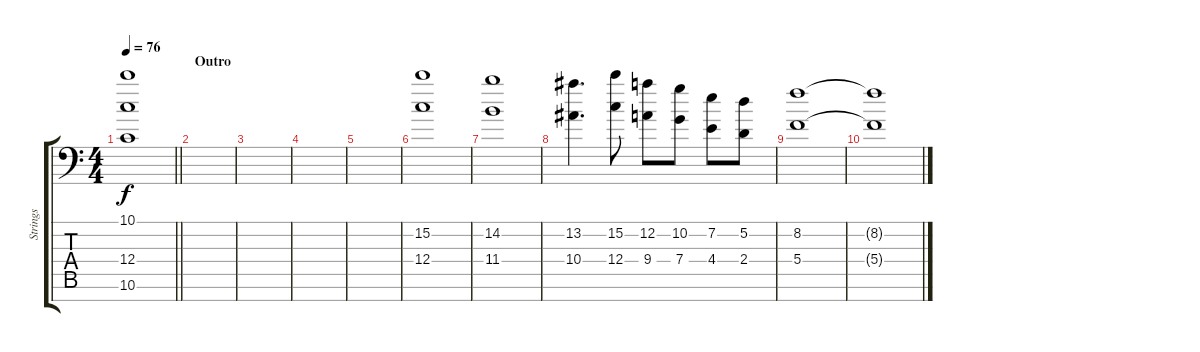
\track ("Strings" "Strings") {instrument acousticguitarsteel}
\staff {score tabs}
\tuning (D4 A3 F3 C3 G2 D2 A1) {hide}
\ts (4 4)
\tempo 76
\clef f4
\barLineRight lightlight
\ks c
(10.1{t} 12.4{t} 10.6{t}).1{dy f} |
\section ("" "Outro")
|
|
|
|
(15.2 12.4).1 |
(14.2 11.4).1 |
(13.2 10.4).4{d} (15.2 12.4).8 (12.2 9.4).8 (10.2 7.4).8 (7.2 4.4).8 (5.2 2.4).8 |
(8.2 5.4).1 |
(8.2{t} 5.4{t}).1
